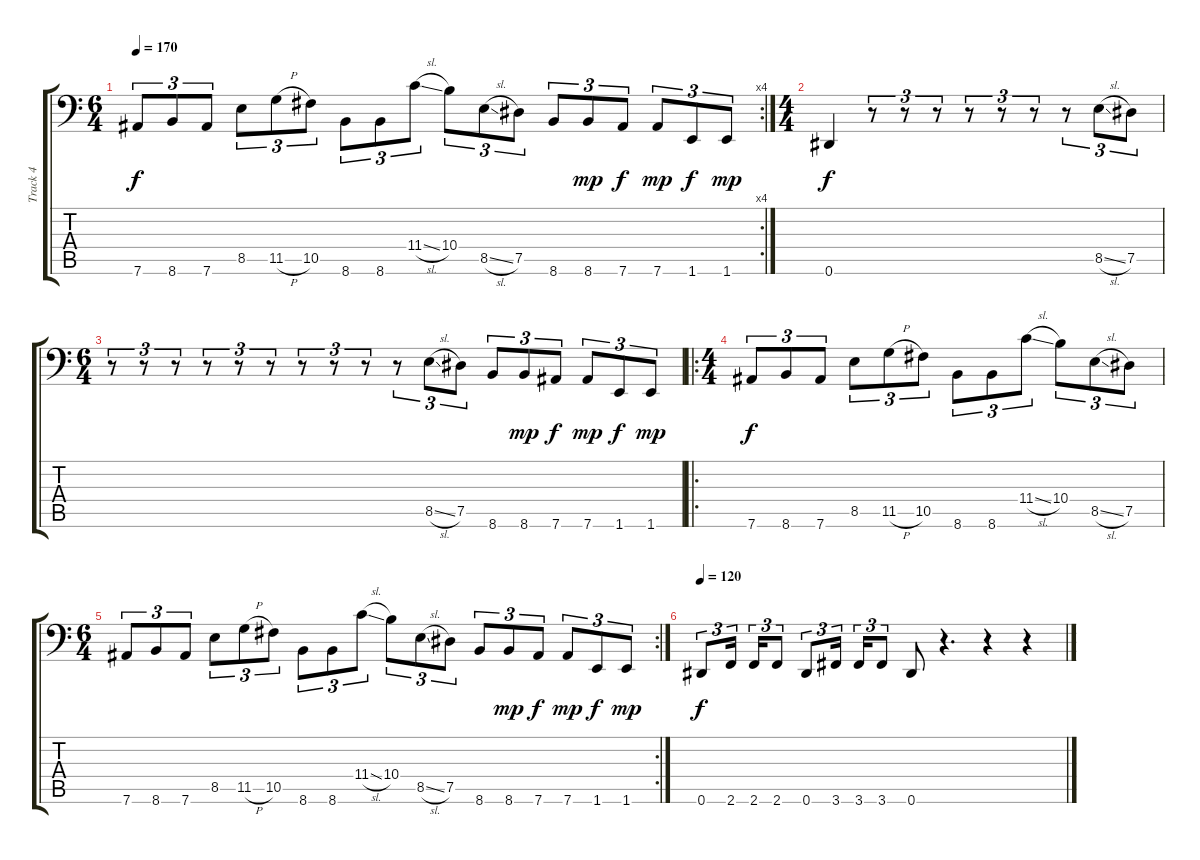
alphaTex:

\track ("Track 4" "Track 4") {instrument electricbasspick}
\staff {score tabs}
\tuning (Eb3 Bb2 Gb2 Db2 Ab1 Eb1) {hide}
\rc 4
\ts (6 4)
\tempo 170
\clef f4
\ks c
7.6.8{tu (3 2) dy f} 8.6.8{tu (3 2)} 7.6.8{tu (3 2)} 8.5.8{tu (3 2)} 11.5{h}.8{tu (3 2)} 10.5.8{tu (3 2)} 8.6.8{tu (3 2)} 8.6.8{tu (3 2)} 11.4{sl}.8{tu (3 2)} 10.4.8{tu (3 2)} 8.5{sl}.8{tu (3 2)} 7.5.8{tu (3 2)} 8.6.8{tu (3 2)} 8.6.8{tu (3 2) dy mp} 7.6.8{tu (3 2) dy f} 7.6.8{tu (3 2) dy mp} 1.6.8{tu (3 2) dy f} 1.6.8{tu (3 2) dy mp} |
\ts (4 4)
0.6.4{dy f} r.8{tu (3 2)} r.8{tu (3 2)} r.8{tu (3 2)} r.8{tu (3 2)} r.8{tu (3 2)} r.8{tu (3 2)} r.8{tu (3 2)} 8.5{sl}.8{tu (3 2)} 7.5.8{tu (3 2)} |
\ts (6 4)
r.8{tu (3 2)} r.8{tu (3 2)} r.8{tu (3 2)} r.8{tu (3 2)} r.8{tu (3 2)} r.8{tu (3 2)} r.8{tu (3 2)} r.8{tu (3 2)} r.8{tu (3 2)} r.8{tu (3 2)} 8.5{sl}.8{tu (3 2)} 7.5.8{tu (3 2)} 8.6.8{tu (3 2)} 8.6.8{tu (3 2) dy mp} 7.6.8{tu (3 2) dy f} 7.6.8{tu (3 2) dy mp} 1.6.8{tu (3 2) dy f} 1.6.8{tu (3 2) dy mp} |
\ro
\ts (4 4)
7.6.8{tu (3 2) dy f} 8.6.8{tu (3 2)} 7.6.8{tu (3 2)} 8.5.8{tu (3 2)} 11.5{h}.8{tu (3 2)} 10.5.8{tu (3 2)} 8.6.8{tu (3 2)} 8.6.8{tu (3 2)} 11.4{sl}.8{tu (3 2)} 10.4.8{tu (3 2)} 8.5{sl}.8{tu (3 2)} 7.5.8{tu (3 2)} |
\rc 2
\ts (6 4)
7.6.8{tu (3 2)} 8.6.8{tu (3 2)} 7.6.8{tu (3 2)} 8.5.8{tu (3 2)} 11.5{h}.8{tu (3 2)} 10.5.8{tu (3 2)} 8.6.8{tu (3 2)} 8.6.8{tu (3 2)} 11.4{sl}.8{tu (3 2)} 10.4.8{tu (3 2)} 8.5{sl}.8{tu (3 2)} 7.5.8{tu (3 2)} 8.6.8{tu (3 2)} 8.6.8{tu (3 2) dy mp} 7.6.8{tu (3 2) dy f} 7.6.8{tu (3 2) dy mp} 1.6.8{tu (3 2) dy f} 1.6.8{tu (3 2) dy mp} |
\tempo 120
0.6.8{tu (3 2) dy f} 2.6.16{tu (3 2)} 2.6.16{tu (3 2)} 2.6.8{tu (3 2)} 0.6.8{tu (3 2)} 3.6.16{tu (3 2)} 3.6.16{tu (3 2)} 3.6.8{tu (3 2)} 0.6.8 r.4{d} r.4 r.4
